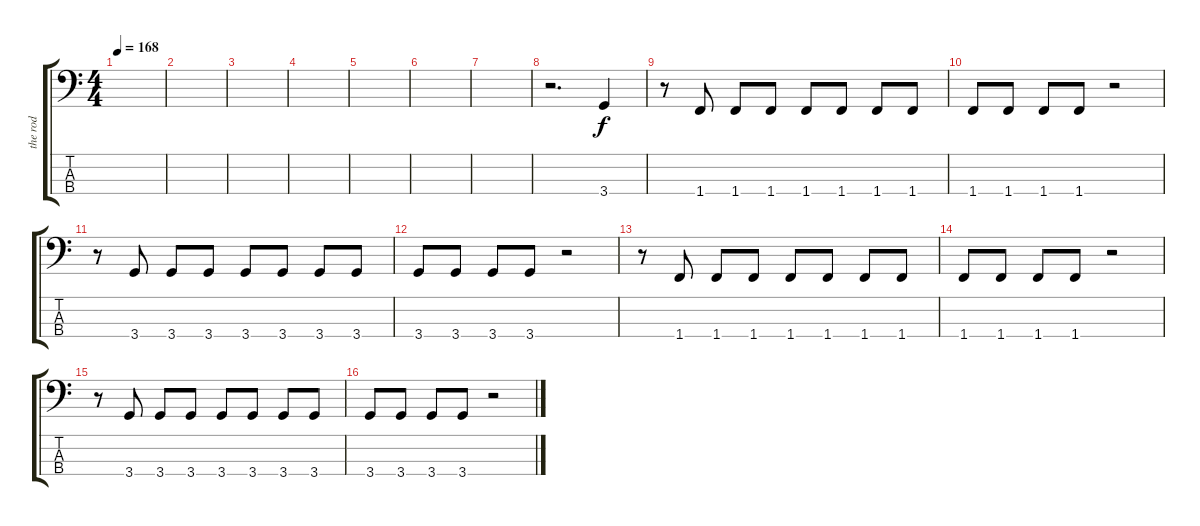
\track ("the rod" "the rod") {instrument electricbassfinger}
\staff {score tabs}
\tuning (G2 D2 A1 E1) {hide}
\ts (4 4)
\tempo 168
\clef f4
\ks c
|
|
|
|
|
|
|
r.2{d} 3.4.4 |
r.8 1.4.8 1.4.8 1.4.8 1.4.8 1.4.8 1.4.8 1.4.8 |
1.4.8 1.4.8 1.4.8 1.4.8 r.2 |
r.8 3.4.8 3.4.8 3.4.8 3.4.8 3.4.8 3.4.8 3.4.8 |
3.4.8 3.4.8 3.4.8 3.4.8 r.2 |
r.8 1.4.8 1.4.8 1.4.8 1.4.8 1.4.8 1.4.8 1.4.8 |
1.4.8 1.4.8 1.4.8 1.4.8 r.2 |
r.8 3.4.8 3.4.8 3.4.8 3.4.8 3.4.8 3.4.8 3.4.8 |
3.4.8 3.4.8 3.4.8 3.4.8 r.2
